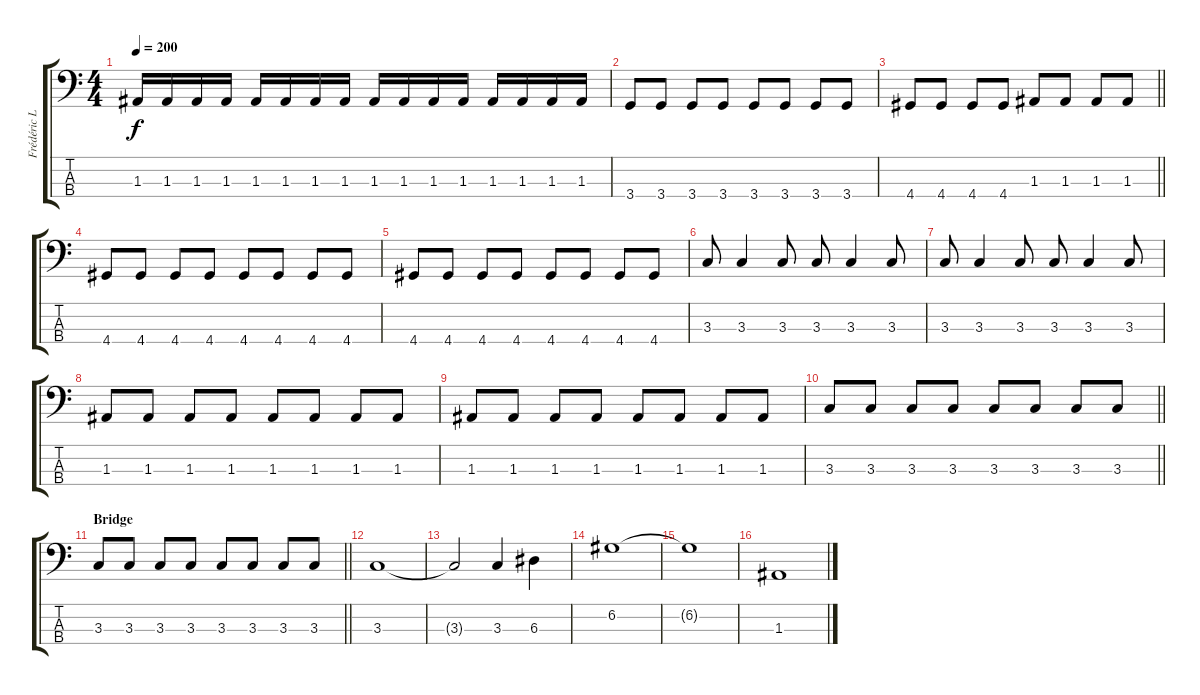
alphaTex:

\track ("Frédéric Leclercq (Bass)" "Frédéric L") {instrument electricbassfinger}
\staff {score tabs}
\tuning (G2 D2 A1 E1) {hide}
\ts (4 4)
\tempo 200
\clef f4
\ks aminor
1.3.16{dy f} 1.3.16 1.3.16 1.3.16 1.3.16 1.3.16 1.3.16 1.3.16 1.3.16 1.3.16 1.3.16 1.3.16 1.3.16 1.3.16 1.3.16 1.3.16 |
3.4.8 3.4.8 3.4.8 3.4.8 3.4.8 3.4.8 3.4.8 3.4.8 |
\barLineRight lightlight
4.4.8 4.4.8 4.4.8 4.4.8 1.3.8 1.3.8 1.3.8 1.3.8 |
4.4.8 4.4.8 4.4.8 4.4.8 4.4.8 4.4.8 4.4.8 4.4.8 |
4.4.8 4.4.8 4.4.8 4.4.8 4.4.8 4.4.8 4.4.8 4.4.8 |
3.3.8 3.3.4 3.3.8 3.3.8 3.3.4 3.3.8 |
3.3.8 3.3.4 3.3.8 3.3.8 3.3.4 3.3.8 |
1.3.8 1.3.8 1.3.8 1.3.8 1.3.8 1.3.8 1.3.8 1.3.8 |
1.3.8 1.3.8 1.3.8 1.3.8 1.3.8 1.3.8 1.3.8 1.3.8 |
\barLineRight lightlight
3.3.8 3.3.8 3.3.8 3.3.8 3.3.8 3.3.8 3.3.8 3.3.8 |
\section ("" "Bridge")
\barLineRight lightlight
3.3.8 3.3.8 3.3.8 3.3.8 3.3.8 3.3.8 3.3.8 3.3.8 |
3.3.1 |
3.3{t}.2 3.3.4 6.3.4 |
6.2.1 |
6.2{t}.1 |
1.3.1
